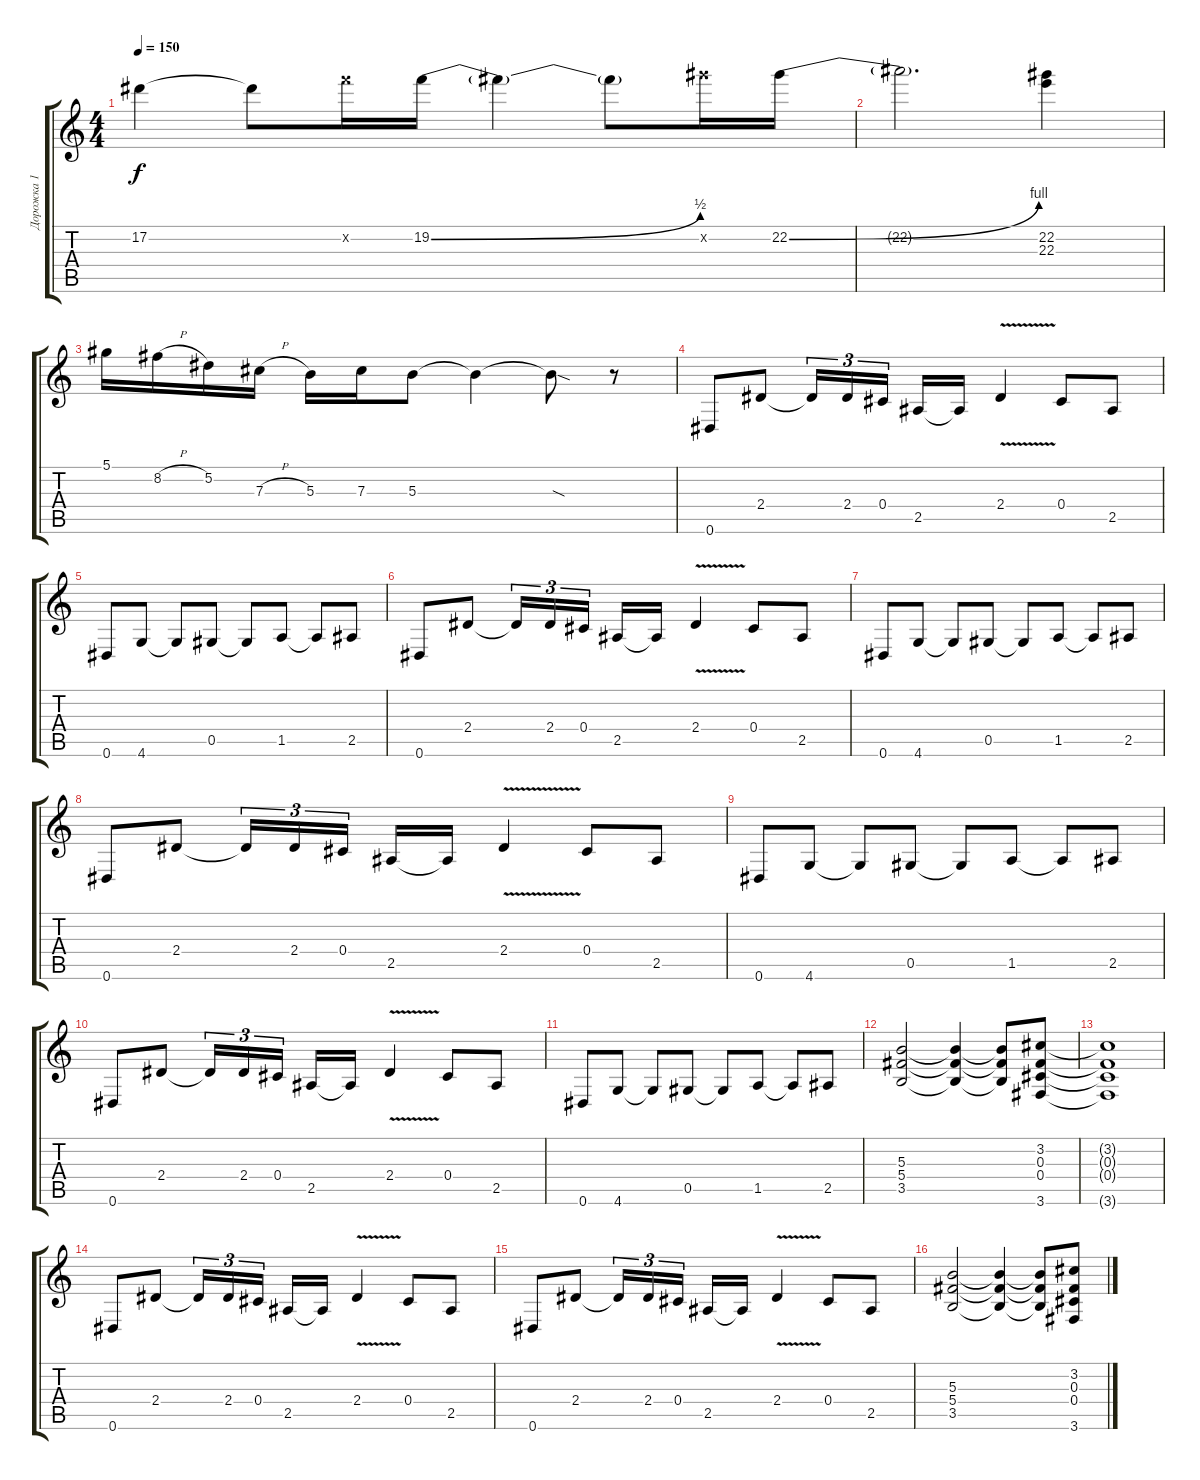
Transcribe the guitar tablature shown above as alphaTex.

\track ("Дорожка 1" "Дорожка 1") {instrument distortionguitar}
\staff {score tabs}
\tuning (Eb4 Bb3 Gb3 Db3 Ab2 Eb2) {hide}
\ts (4 4)
\tempo 150
\clef g2
\ks c
17.2{t}.4{dy f} 17.2{t}.8 19.2{x}.16 19.2{be (bend 0 0 60 2)}.16 19.2{t}.4 19.2{t}.8 22.2{x}.16 22.2{be (bend 0 0 60 4)}.16 |
22.2{t}.2{d} (22.2 22.3).4 |
5.1.16 8.2{h}.16 5.2.16 7.3{h}.16 5.3.16 7.3.16 5.3.8 5.3{t}.4 5.3{sod t}.8 r.8 |
0.6.8 2.4.8 2.4{t}.16{tu (3 2)} 2.4.16{tu (3 2)} 0.4.16{tu (3 2) beam splitsecondary} 2.5.16 2.5{t}.16 2.4{v}.4 0.4.8 2.5.8 |
0.6.8 4.6.8 4.6{t}.8 0.5.8 0.5{t}.8 1.5.8 1.5{t}.8 2.5.8 |
0.6.8 2.4.8 2.4{t}.16{tu (3 2)} 2.4.16{tu (3 2)} 0.4.16{tu (3 2) beam splitsecondary} 2.5.16 2.5{t}.16 2.4{v}.4 0.4.8 2.5.8 |
0.6.8 4.6.8 4.6{t}.8 0.5.8 0.5{t}.8 1.5.8 1.5{t}.8 2.5.8 |
0.6.8 2.4.8 2.4{t}.16{tu (3 2)} 2.4.16{tu (3 2)} 0.4.16{tu (3 2) beam splitsecondary} 2.5.16 2.5{t}.16 2.4{v}.4 0.4.8 2.5.8 |
0.6.8 4.6.8 4.6{t}.8 0.5.8 0.5{t}.8 1.5.8 1.5{t}.8 2.5.8 |
0.6.8 2.4.8 2.4{t}.16{tu (3 2)} 2.4.16{tu (3 2)} 0.4.16{tu (3 2) beam splitsecondary} 2.5.16 2.5{t}.16 2.4{v}.4 0.4.8 2.5.8 |
0.6.8 4.6.8 4.6{t}.8 0.5.8 0.5{t}.8 1.5.8 1.5{t}.8 2.5.8 |
(5.3 5.4 3.5).2 (5.3{t} 5.4{t} 3.5{t}).4 (5.3{t} 5.4{t} 3.5{t}).8 (3.2 0.3 0.4 3.6).8 |
(3.2{t} 0.3{t} 0.4{t} 3.6{t}).1 |
0.6.8 2.4.8 2.4{t}.16{tu (3 2)} 2.4.16{tu (3 2)} 0.4.16{tu (3 2) beam splitsecondary} 2.5.16 2.5{t}.16 2.4{v}.4 0.4.8 2.5.8 |
0.6.8 2.4.8 2.4{t}.16{tu (3 2)} 2.4.16{tu (3 2)} 0.4.16{tu (3 2) beam splitsecondary} 2.5.16 2.5{t}.16 2.4{v}.4 0.4.8 2.5.8 |
(5.3 5.4 3.5).2 (5.3{t} 5.4{t} 3.5{t}).4 (5.3{t} 5.4{t} 3.5{t}).8 (3.2 0.3 0.4 3.6).8
